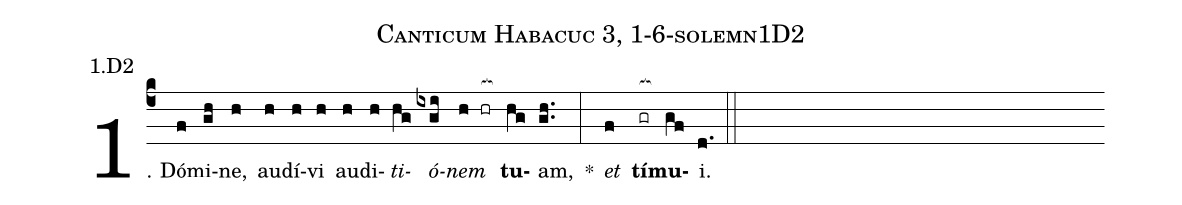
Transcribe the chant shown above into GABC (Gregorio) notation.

name: Canticum Habacuc 3, 1-6-solemn1D2;
annotation: 1.D2;
%%
(c4)1. Dó(f)mi(gh)ne,(h) au(h)dí(h)vi(h) au(h)di(h)<i>ti</i>(hg)<i>ó</i>(ixgi)<i>nem</i>(h hr[ocb:1{]) <b>tu</b>(hg[ocb:0}])am,(gh..) *(:) <i>et</i>(f) <b>tí</b>(gr[ocb:1{])<b>mu</b>(gf[ocb:0}])i.(d.) (::)
